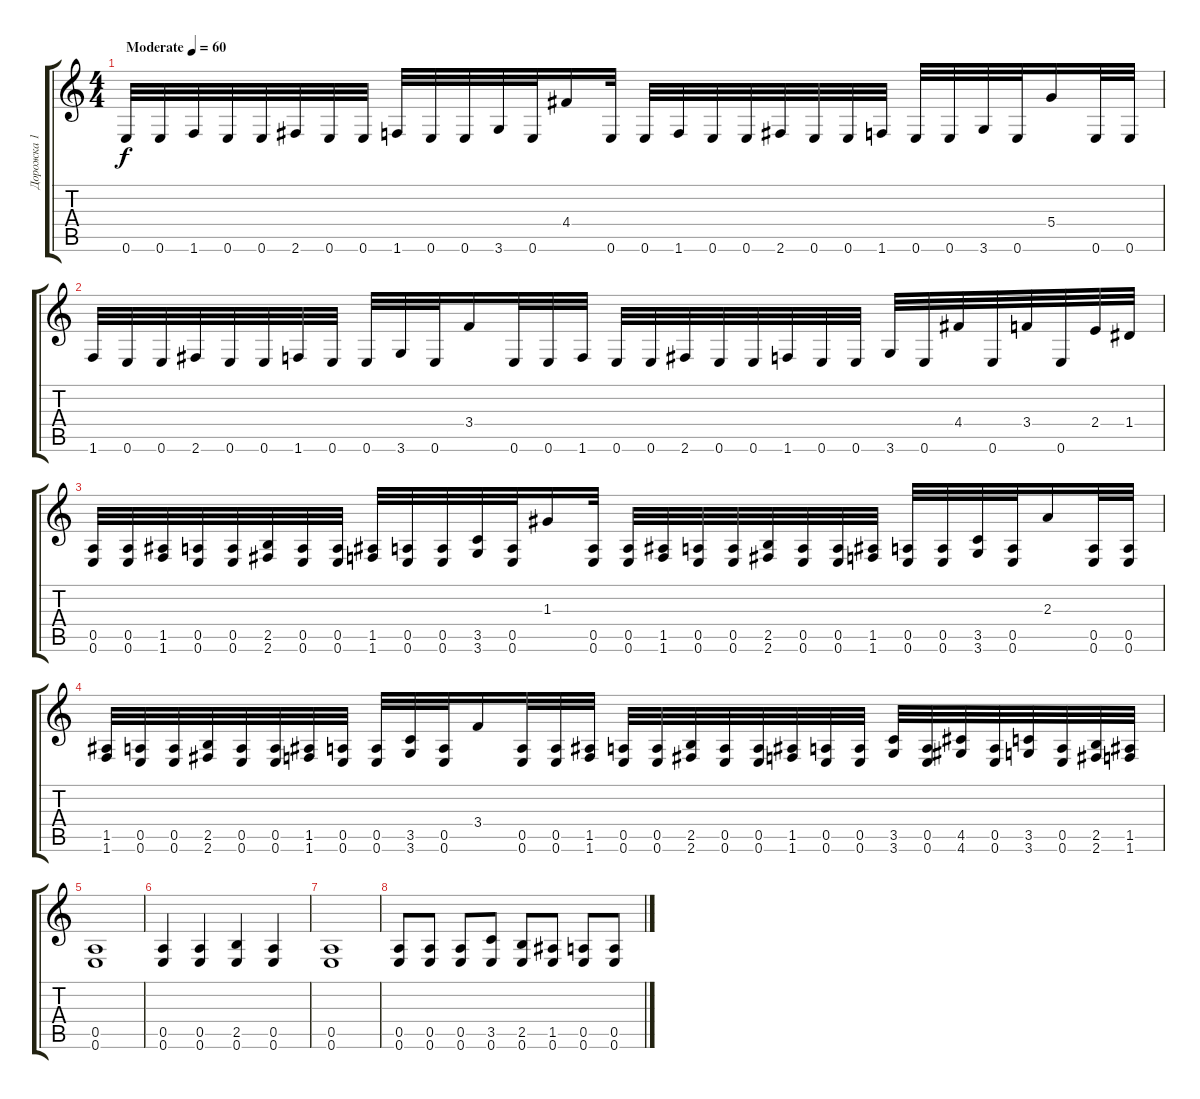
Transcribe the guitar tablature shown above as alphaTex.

\track ("Дорожка 1" "Дорожка 1") {instrument distortionguitar}
\staff {score tabs}
\tuning (E4 B3 G3 D3 A2 E2) {hide}
\ts (4 4)
\tempo (60 "Moderate")
\clef g2
\ks c
0.6.32{dy f instrument distortionguitar} 0.6.32 1.6.32 0.6.32 0.6.32 2.6.32 0.6.32 0.6.32 1.6.32 0.6.32 0.6.32 3.6.32 0.6.32 4.4.16 0.6.32 0.6.32 1.6.32 0.6.32 0.6.32 2.6.32 0.6.32 0.6.32 1.6.32 0.6.32 0.6.32 3.6.32 0.6.32 5.4.16 0.6.32 0.6.32 |
1.6.32 0.6.32 0.6.32 2.6.32 0.6.32 0.6.32 1.6.32 0.6.32 0.6.32 3.6.32 0.6.32 3.4.16 0.6.32 0.6.32 1.6.32 0.6.32 0.6.32 2.6.32 0.6.32 0.6.32 1.6.32 0.6.32 0.6.32 3.6.32 0.6.32 4.4.32 0.6.32 3.4.32 0.6.32 2.4.32 1.4.32 |
(0.5 0.6).32 (0.5 0.6).32 (1.5 1.6).32 (0.5 0.6).32 (0.5 0.6).32 (2.5 2.6).32 (0.5 0.6).32 (0.5 0.6).32 (1.5 1.6).32 (0.5 0.6).32 (0.5 0.6).32 (3.5 3.6).32 (0.5 0.6).32 1.3.16 (0.5 0.6).32 (0.5 0.6).32 (1.5 1.6).32 (0.5 0.6).32 (0.5 0.6).32 (2.5 2.6).32 (0.5 0.6).32 (0.5 0.6).32 (1.5 1.6).32 (0.5 0.6).32 (0.5 0.6).32 (3.5 3.6).32 (0.5 0.6).32 2.3.16 (0.5 0.6).32 (0.5 0.6).32 |
(1.5 1.6).32 (0.5 0.6).32 (0.5 0.6).32 (2.5 2.6).32 (0.5 0.6).32 (0.5 0.6).32 (1.5 1.6).32 (0.5 0.6).32 (0.5 0.6).32 (3.5 3.6).32 (0.5 0.6).32 3.4.16 (0.5 0.6).32 (0.5 0.6).32 (1.5 1.6).32 (0.5 0.6).32 (0.5 0.6).32 (2.5 2.6).32 (0.5 0.6).32 (0.5 0.6).32 (1.5 1.6).32 (0.5 0.6).32 (0.5 0.6).32 (3.5 3.6).32 (0.5 0.6).32 (4.5 4.6).32 (0.5 0.6).32 (3.5 3.6).32 (0.5 0.6).32 (2.5 2.6).32 (1.5 1.6).32 |
(0.5 0.6).1 |
(0.5 0.6).4 (0.5 0.6).4 (2.5 0.6).4 (0.5 0.6).4 |
(0.5 0.6).1 |
(0.5 0.6).8 (0.5 0.6).8 (0.5 0.6).8 (3.5 0.6).8 (2.5 0.6).8 (1.5 0.6).8 (0.5 0.6).8 (0.5 0.6).8
